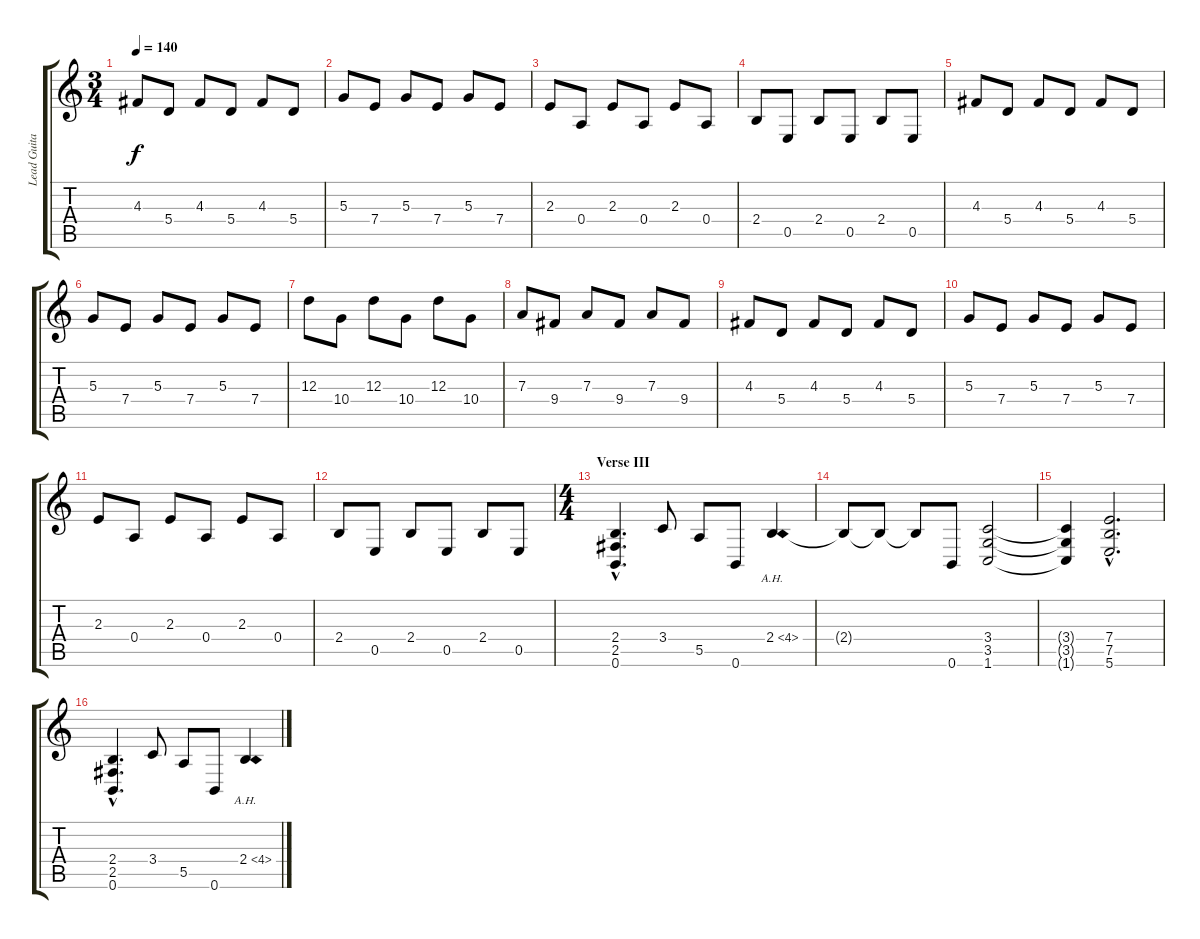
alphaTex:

\track ("Lead Guitar I" "Lead Guita") {instrument distortionguitar}
\staff {score tabs}
\tuning (B3 Gb3 D3 A2 E2 B1) {hide}
\ts (3 4)
\tempo 140
\clef g2
\ks c
4.3.8{dy f} 5.4.8 4.3.8 5.4.8 4.3.8 5.4.8 |
5.3.8 7.4.8 5.3.8 7.4.8 5.3.8 7.4.8 |
2.3.8 0.4.8 2.3.8 0.4.8 2.3.8 0.4.8 |
2.4.8 0.5.8 2.4.8 0.5.8 2.4.8 0.5.8 |
4.3.8 5.4.8 4.3.8 5.4.8 4.3.8 5.4.8 |
5.3.8 7.4.8 5.3.8 7.4.8 5.3.8 7.4.8 |
12.3.8 10.4.8 12.3.8 10.4.8 12.3.8 10.4.8 |
7.3.8 9.4.8 7.3.8 9.4.8 7.3.8 9.4.8 |
4.3.8 5.4.8 4.3.8 5.4.8 4.3.8 5.4.8 |
5.3.8 7.4.8 5.3.8 7.4.8 5.3.8 7.4.8 |
2.3.8 0.4.8 2.3.8 0.4.8 2.3.8 0.4.8 |
2.4.8 0.5.8 2.4.8 0.5.8 2.4.8 0.5.8 |
\ts (4 4)
\section ("" "Verse III")
(2.4{hac} 2.5{hac} 0.6{hac}).4{d} 3.4.8 5.5.8 0.6.8 2.4{ah 2}.4 |
2.4{t}.8 2.4{t}.8 2.4{t}.8 0.6.8 (3.4 3.5 1.6).2 |
(3.4{t} 3.5{t} 1.6{t}).4 (7.4{hac} 7.5{hac} 5.6{hac}).2{d} |
(2.4{hac} 2.5{hac} 0.6{hac}).4{d} 3.4.8 5.5.8 0.6.8 2.4{ah 2}.4
